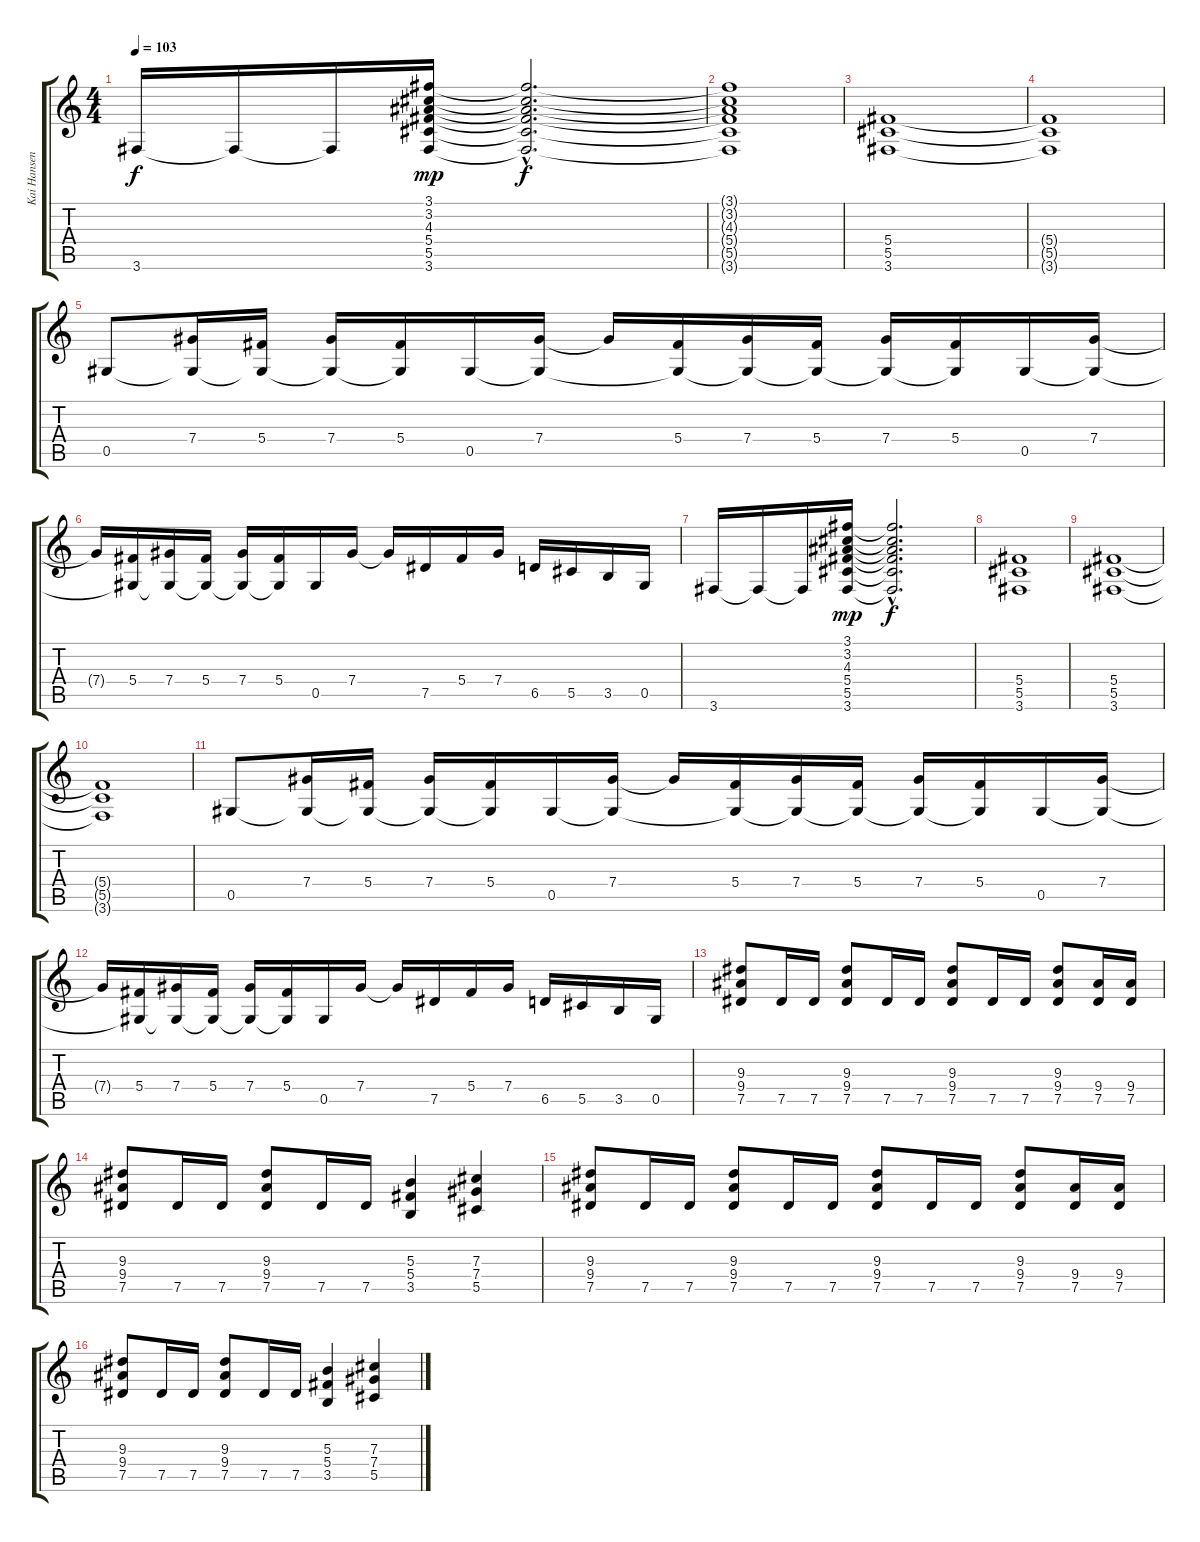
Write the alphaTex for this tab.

\track ("Kai Hansen - Guitar" "Kai Hansen") {instrument overdrivenguitar}
\staff {score tabs}
\tuning (Eb4 Bb3 Gb3 Db3 Ab2 Eb2) {hide}
\ts (4 4)
\tempo 103
\clef g2
\ks c
3.6.16{dy f} 3.6{t}.16 3.6{t}.16 (3.1 3.2 4.3 5.4 5.5 3.6).16{dy mp} (3.1{hac t} 3.2{hac t} 4.3{hac t} 5.4{hac t} 5.5{hac t} 3.6{hac t}).2{d dy f} |
(3.1{t} 3.2{t} 4.3{t} 5.4{t} 5.5{t} 3.6{t}).1 |
(5.4 5.5 3.6).1 |
(5.4{t} 5.5{t} 3.6{t}).1 |
0.5.8 (7.4 0.5{t}).16 (5.4 0.5{t}).16 (7.4 0.5{t}).16 (5.4 0.5{t}).16 0.5.16 (7.4 0.5{t}).16 7.4{t}.16 (5.4 0.5{t}).16 (7.4 0.5{t}).16 (5.4 0.5{t}).16 (7.4 0.5{t}).16 (5.4 0.5{t}).16 0.5.16 (7.4 0.5{t}).16 |
7.4{t}.16 (5.4 0.5{t}).16 (7.4 0.5{t}).16 (5.4 0.5{t}).16 (7.4 0.5{t}).16 (5.4 0.5{t}).16 0.5.16 7.4.16 7.4{t}.16 7.5.16 5.4.16 7.4.16 6.5.16 5.5.16 3.5.16 0.5.16 |
3.6.16 3.6{t}.16 3.6{t}.16 (3.1 3.2 4.3 5.4 5.5 3.6).16{dy mp} (3.1{hac t} 3.2{hac t} 4.3{hac t} 5.4{hac t} 5.5{hac t} 3.6{hac t}).2{d dy f} |
(5.4 5.5 3.6).1 |
(5.4 5.5 3.6).1 |
(5.4{t} 5.5{t} 3.6{t}).1 |
0.5.8 (7.4 0.5{t}).16 (5.4 0.5{t}).16 (7.4 0.5{t}).16 (5.4 0.5{t}).16 0.5.16 (7.4 0.5{t}).16 7.4{t}.16 (5.4 0.5{t}).16 (7.4 0.5{t}).16 (5.4 0.5{t}).16 (7.4 0.5{t}).16 (5.4 0.5{t}).16 0.5.16 (7.4 0.5{t}).16 |
7.4{t}.16 (5.4 0.5{t}).16 (7.4 0.5{t}).16 (5.4 0.5{t}).16 (7.4 0.5{t}).16 (5.4 0.5{t}).16 0.5.16 7.4.16 7.4{t}.16 7.5.16 5.4.16 7.4.16 6.5.16 5.5.16 3.5.16 0.5.16 |
(9.3 9.4 7.5).8 7.5.16 7.5.16 (9.3 9.4 7.5).8 7.5.16 7.5.16 (9.3 9.4 7.5).8 7.5.16 7.5.16 (9.3 9.4 7.5).8 (9.4 7.5).16 (9.4 7.5).16 |
(9.3 9.4 7.5).8 7.5.16 7.5.16 (9.3 9.4 7.5).8 7.5.16 7.5.16 (5.3 5.4 3.5).4 (7.3 7.4 5.5).4 |
(9.3 9.4 7.5).8 7.5.16 7.5.16 (9.3 9.4 7.5).8 7.5.16 7.5.16 (9.3 9.4 7.5).8 7.5.16 7.5.16 (9.3 9.4 7.5).8 (9.4 7.5).16 (9.4 7.5).16 |
(9.3 9.4 7.5).8 7.5.16 7.5.16 (9.3 9.4 7.5).8 7.5.16 7.5.16 (5.3 5.4 3.5).4 (7.3 7.4 5.5).4
